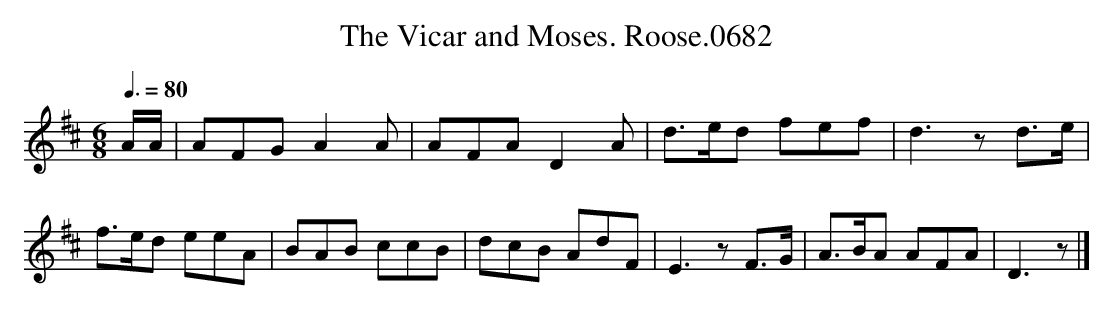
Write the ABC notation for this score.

X:1
T:Vicar and Moses. Roose.0682, The
L:1/8
M:6/8
Q:3/8=80
K:D
A/A/|AFG A2A|AFA D2A|d>ed fef|d3 zd>e|
f>ed eeA|BAB ccB|dcB AdF|E3 zF>G|A>BA AFA|D3 z|]
